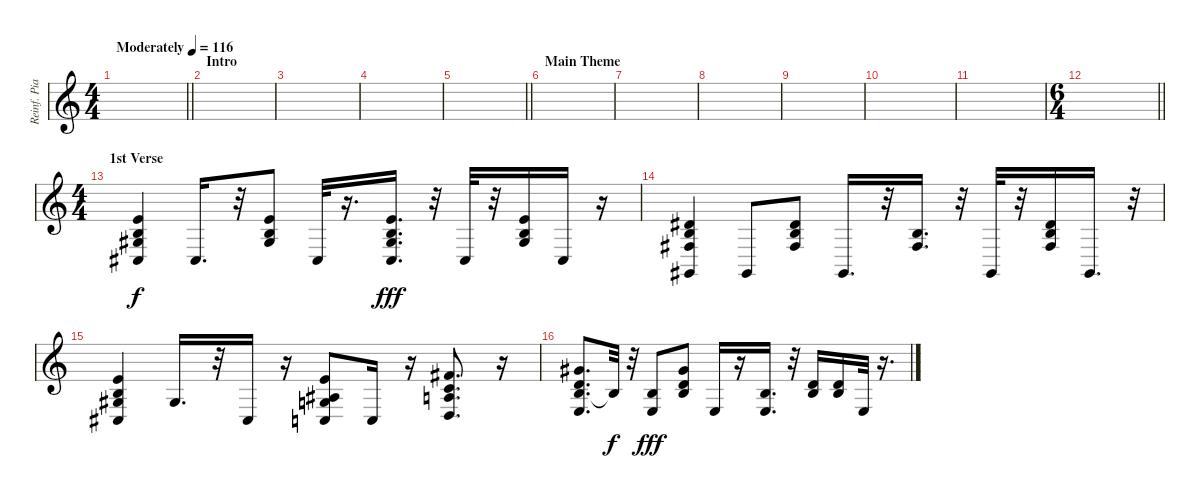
\track ("Reinf. Piano (Tr. 14)" "Reinf. Pia") {mute instrument brightacousticpiano}
\staff {score}
\tuning (E4 B3 G3 D3 A2 E2) {hide}
\ts (4 4)
\tempo (116 "Moderately")
\clef g2
\barLineRight lightlight
\ks c
|
\section ("" "Intro")
|
|
|
\barLineRight lightlight
|
\section ("" "Main Theme")
|
|
|
|
|
|
\ts (6 4)
\barLineRight lightlight
|
\ts (4 4)
\section ("" "1st Verse")
(5.2 4.3 6.4 4.5).4 4.5.16{d} r.32 (0.1 0.2 6.4).8 4.5.32{dy f} r.16{d} (0.1 0.2 6.4 4.5).16{d dy fff} r.32 4.5.32 r.32 (0.1 0.2 1.3).16 4.5.16 r.16 |
(4.2 4.3 4.4 4.6).4 4.6.8 (4.2 4.3 4.4).8 4.6.16{d} r.32 (4.3 4.4).16{d} r.32 4.6.32 r.32 (4.2 4.3 4.4).16 4.6.16{d} r.32 |
(5.2 4.3 6.4 4.5).4 6.4.16{d} r.32 4.5.16 r.16 (5.2 3.3 5.4 3.5).8 3.5.16 r.16 (2.1 1.2 2.3 0.4).8{d} r.16 |
(4.1 3.2 4.3 2.4).8{d} 4.3{t}.32{dy f} r.32 (0.2 2.4).8{dy fff} (4.1 3.2 4.3).8 2.4.16 r.16 (0.2 2.4).16{d} r.32 (3.2 4.3).16 (3.2 4.3).16 2.4.32 r.16{d}
